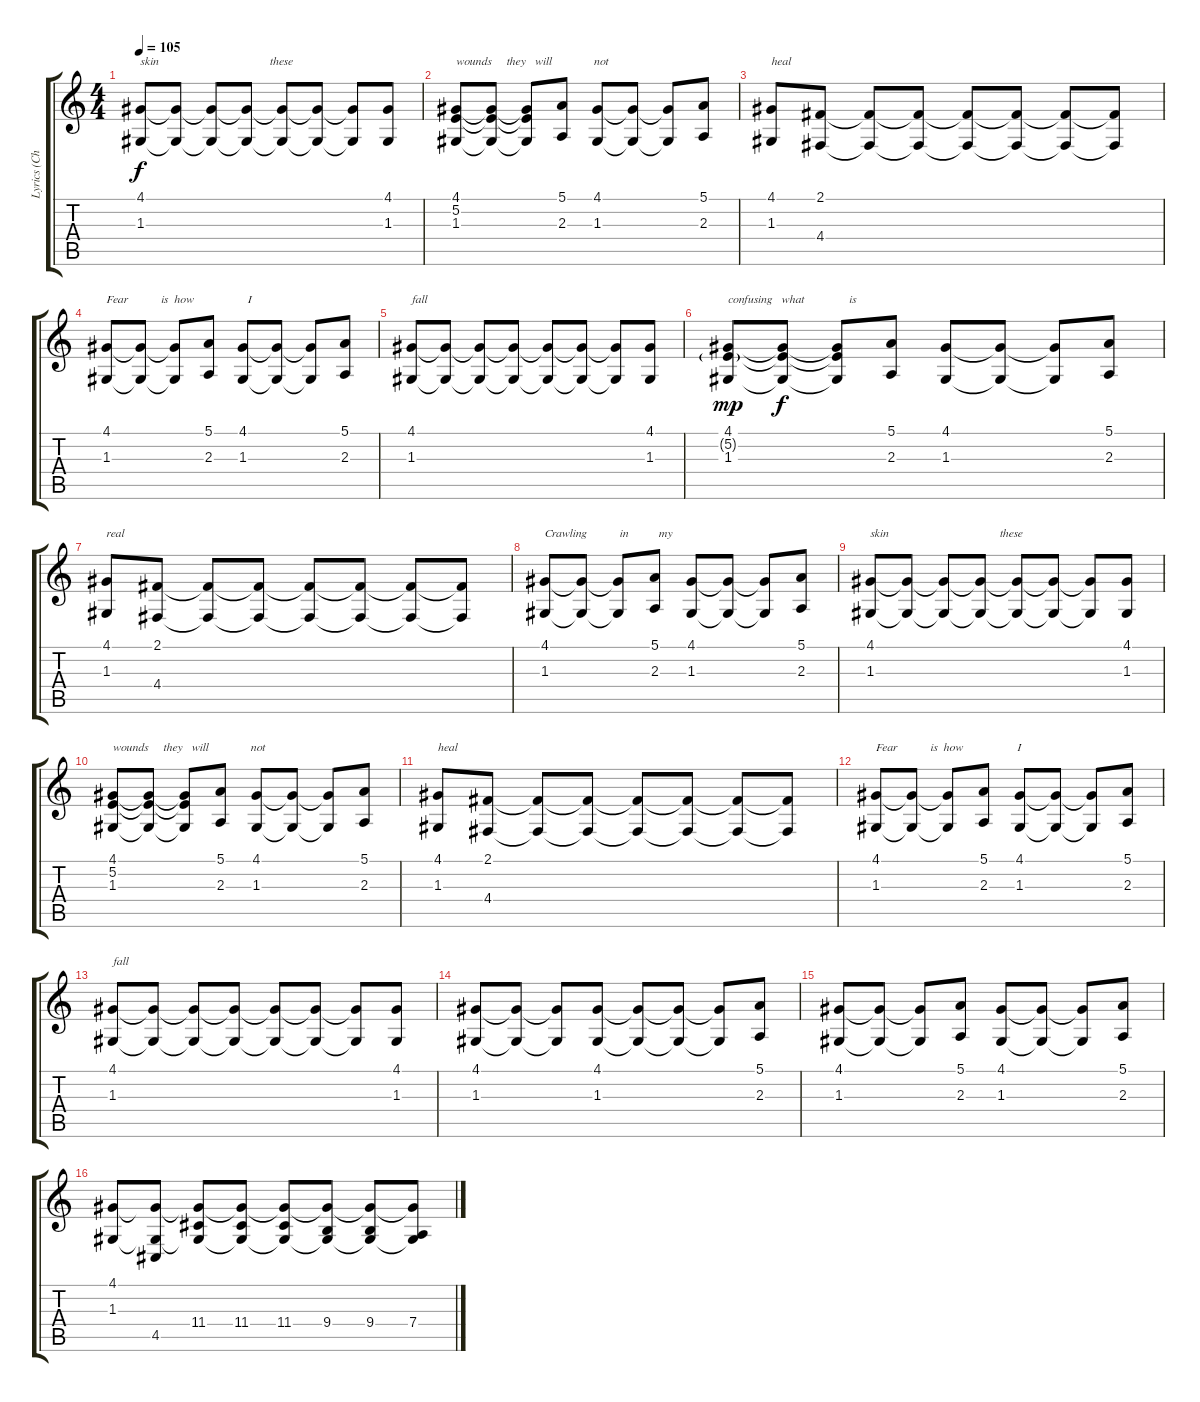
\track ("Lyrics (Chester)" "Lyrics (Ch") {instrument oboe}
\staff {score tabs}
\tuning (E4 B3 G3 D3 A2 E2) {hide}
\ts (4 4)
\tempo 105
\clef g2
\ks c
(4.1 1.3).8{txt "skin                                     these" dy f} (4.1{t} 1.3{t}).8 (4.1{t} 1.3{t}).8 (4.1{t} 1.3{t}).8 (4.1{t} 1.3{t}).8 (4.1{t} 1.3{t}).8 (4.1{t} 1.3{t}).8 (4.1 1.3).8 |
(4.1 5.2 1.3).8{txt "wounds     they   will              not"} (4.1{t} 5.2{t} 1.3{t}).8 (4.1{t} 5.2{t} 1.3{t}).8 (5.1 2.3).8 (4.1 1.3).8 (4.1{t} 1.3{t}).8 (4.1{t} 1.3{t}).8 (5.1 2.3).8 |
(4.1 1.3).8{txt "heal"} (2.1 4.4).8 (2.1{t} 4.4{t}).8 (2.1{t} 4.4{t}).8 (2.1{t} 4.4{t}).8 (2.1{t} 4.4{t}).8 (2.1{t} 4.4{t}).8 (2.1{t} 4.4{t}).8 |
(4.1 1.3).8{txt "Fear           is  how                  I"} (4.1{t} 1.3{t}).8 (4.1{t} 1.3{t}).8 (5.1 2.3).8 (4.1 1.3).8 (4.1{t} 1.3{t}).8 (4.1{t} 1.3{t}).8 (5.1 2.3).8 |
(4.1 1.3).8{txt "fall              "} (4.1{t} 1.3{t}).8 (4.1{t} 1.3{t}).8 (4.1{t} 1.3{t}).8 (4.1{t} 1.3{t}).8 (4.1{t} 1.3{t}).8 (4.1{t} 1.3{t}).8 (4.1 1.3).8 |
(4.1 5.2{g} 1.3).8{txt "confusing   what               is " dy mp} (4.1{t} 5.2{t} 1.3{t}).8{dy f} (4.1{t} 5.2{t} 1.3{t}).8 (5.1 2.3).8 (4.1 1.3).8 (4.1{t} 1.3{t}).8 (4.1{t} 1.3{t}).8 (5.1 2.3).8 |
(4.1 1.3).8{txt "real"} (2.1 4.4).8 (2.1{t} 4.4{t}).8 (2.1{t} 4.4{t}).8 (2.1{t} 4.4{t}).8 (2.1{t} 4.4{t}).8 (2.1{t} 4.4{t}).8 (2.1{t} 4.4{t}).8 |
(4.1 1.3).8{txt "Crawling           in          my " volume 16 instrument bassoon} (4.1{t} 1.3{t}).8 (4.1{t} 1.3{t}).8 (5.1 2.3).8 (4.1 1.3).8 (4.1{t} 1.3{t}).8 (4.1{t} 1.3{t}).8 (5.1 2.3).8 |
(4.1 1.3).8{txt "skin                                     these"} (4.1{t} 1.3{t}).8 (4.1{t} 1.3{t}).8 (4.1{t} 1.3{t}).8 (4.1{t} 1.3{t}).8 (4.1{t} 1.3{t}).8 (4.1{t} 1.3{t}).8 (4.1 1.3).8 |
(4.1 5.2 1.3).8{txt "wounds     they   will              not"} (4.1{t} 5.2{t} 1.3{t}).8 (4.1{t} 5.2{t} 1.3{t}).8 (5.1 2.3).8 (4.1 1.3).8 (4.1{t} 1.3{t}).8 (4.1{t} 1.3{t}).8 (5.1 2.3).8 |
(4.1 1.3).8{txt "heal"} (2.1 4.4).8 (2.1{t} 4.4{t}).8 (2.1{t} 4.4{t}).8 (2.1{t} 4.4{t}).8 (2.1{t} 4.4{t}).8 (2.1{t} 4.4{t}).8 (2.1{t} 4.4{t}).8 |
(4.1 1.3).8{txt "Fear           is  how                  I"} (4.1{t} 1.3{t}).8 (4.1{t} 1.3{t}).8 (5.1 2.3).8 (4.1 1.3).8 (4.1{t} 1.3{t}).8 (4.1{t} 1.3{t}).8 (5.1 2.3).8 |
(4.1 1.3).8{txt "fall              "} (4.1{t} 1.3{t}).8 (4.1{t} 1.3{t}).8 (4.1{t} 1.3{t}).8 (4.1{t} 1.3{t}).8 (4.1{t} 1.3{t}).8 (4.1{t} 1.3{t}).8 (4.1 1.3).8 |
(4.1 1.3).8 (4.1{t} 1.3{t}).8 (4.1{t} 1.3{t}).8 (4.1 1.3).8 (4.1{t} 1.3{t}).8 (4.1{t} 1.3{t}).8 (4.1{t} 1.3{t}).8 (5.1 2.3).8 |
(4.1 1.3).8 (4.1{t} 1.3{t}).8 (4.1{t} 1.3{t}).8 (5.1 2.3).8 (4.1 1.3).8 (4.1{t} 1.3{t}).8 (4.1{t} 1.3{t}).8 (5.1 2.3).8 |
(4.1 1.3).8 (4.1{t} 1.3{t} 4.5).8 (4.1{t} 1.3{t} 11.4).8 (4.1{t} 1.3{t} 11.4).8 (4.1{t} 1.3{t} 11.4).8 (4.1{t} 1.3{t} 9.4).8 (4.1{t} 1.3{t} 9.4).8 (4.1{t} 1.3{t} 7.4).8
